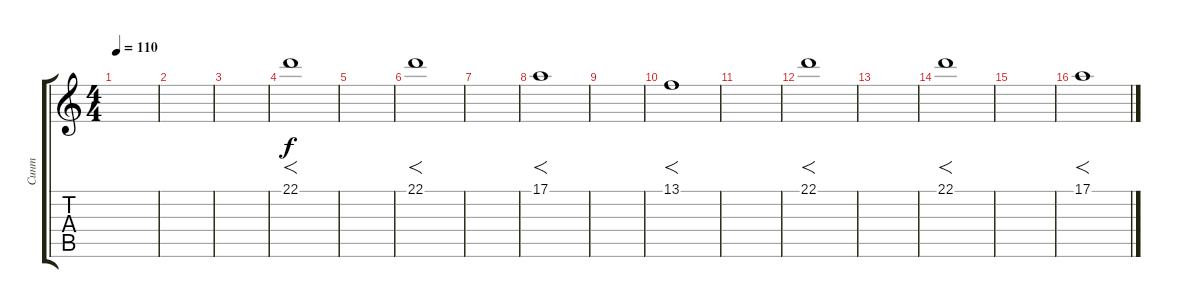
\track ("Синт" "Синт") {instrument stringensemble1}
\staff {score tabs}
\tuning (E4 B3 G3 D3 A2 E2) {hide}
\ts (4 4)
\tempo 110
\clef g2
\ks c
|
|
|
22.1.1{f} |
|
22.1.1{f} |
|
17.1.1{f} |
|
13.1.1{f} |
|
22.1.1{f} |
|
22.1.1{f} |
|
17.1.1{f}
